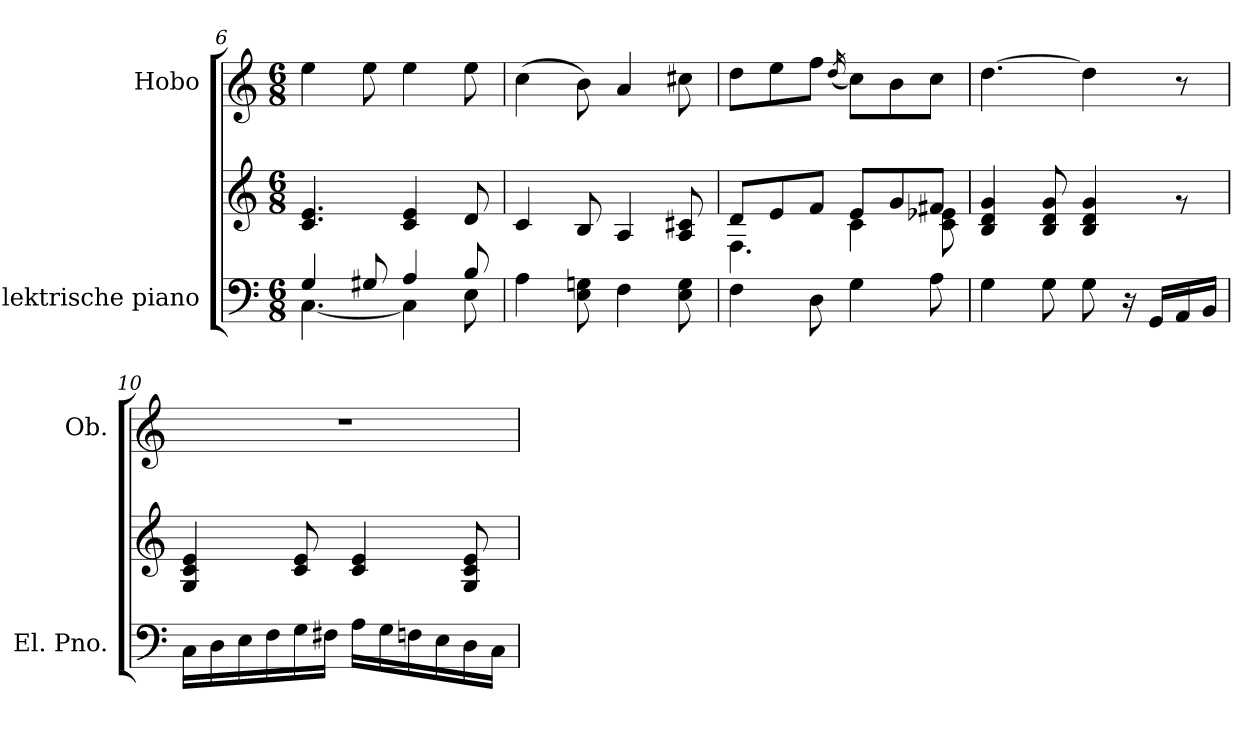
**kern	**kern	**kern
*part2	*part2	*part1
*staff3	*staff2	*staff1
*I"Elektrische piano	*	*I"Hobo
*I'El. Pno.	*	*I'Ob.
!!LO:LB:g=z
*clefF4	*clefG2	*clefG2
*k[]	*k[]	*k[]
*M6/8	*M6/8	*M6/8
=6	=6	=6
*^	*	*
4G/	[4.C\	4.c/ 4.e/	4ee\
8G#X/	.	.	8ee\
4A/	4C\]	4c/ 4e/	4ee\
8B/	8E\	8d/	8ee\
*v	*v	*	*
=7	=7	=7
4A\	4c/	(4cc\
8E\ 8Gn\	8B/	8b\)
4F\	4A/	4a/
8E\ 8G\	8A/ 8c#X/	8cc#X\
=8	=8	=8
*	*^	*
4F\	8d/L	4.F\	8dd\L
.	8e/	.	8ee\
8D\	8f/J	.	8ff\J
.	.	.	(16qdd/
4G\	8e/L	4c\	8cc\L)
.	8g/	.	8b\
8A\	8f#X/J	8c\ 8e-X\	8cc\J
*	*v	*v	*
=9	=9	=9
4G\	4B/ 4d/ 4g/	[4.dd\
8G\	8B/ 8d/ 8g/	.
8G\	4B/ 4d/ 4g/	4dd\]
16r	.	.
16GG/LL	.	.
16AA/	8rg	8r
16BB/JJ	.	.
!!LO:LB:g=z
=10	=10	=10
16C\LL	4G/ 4c/ 4e/	2.r
16D\	.	.
16E\	.	.
16F\	.	.
16G\	8c/ 8e/	.
16F#X\JJ	.	.
16A\LL	4c/ 4e/	.
16G\	.	.
16Fn\	.	.
16E\	.	.
16D\	8G/ 8c/ 8e/	.
16C\JJ	.	.
=	=	=
*-	*-	*-
